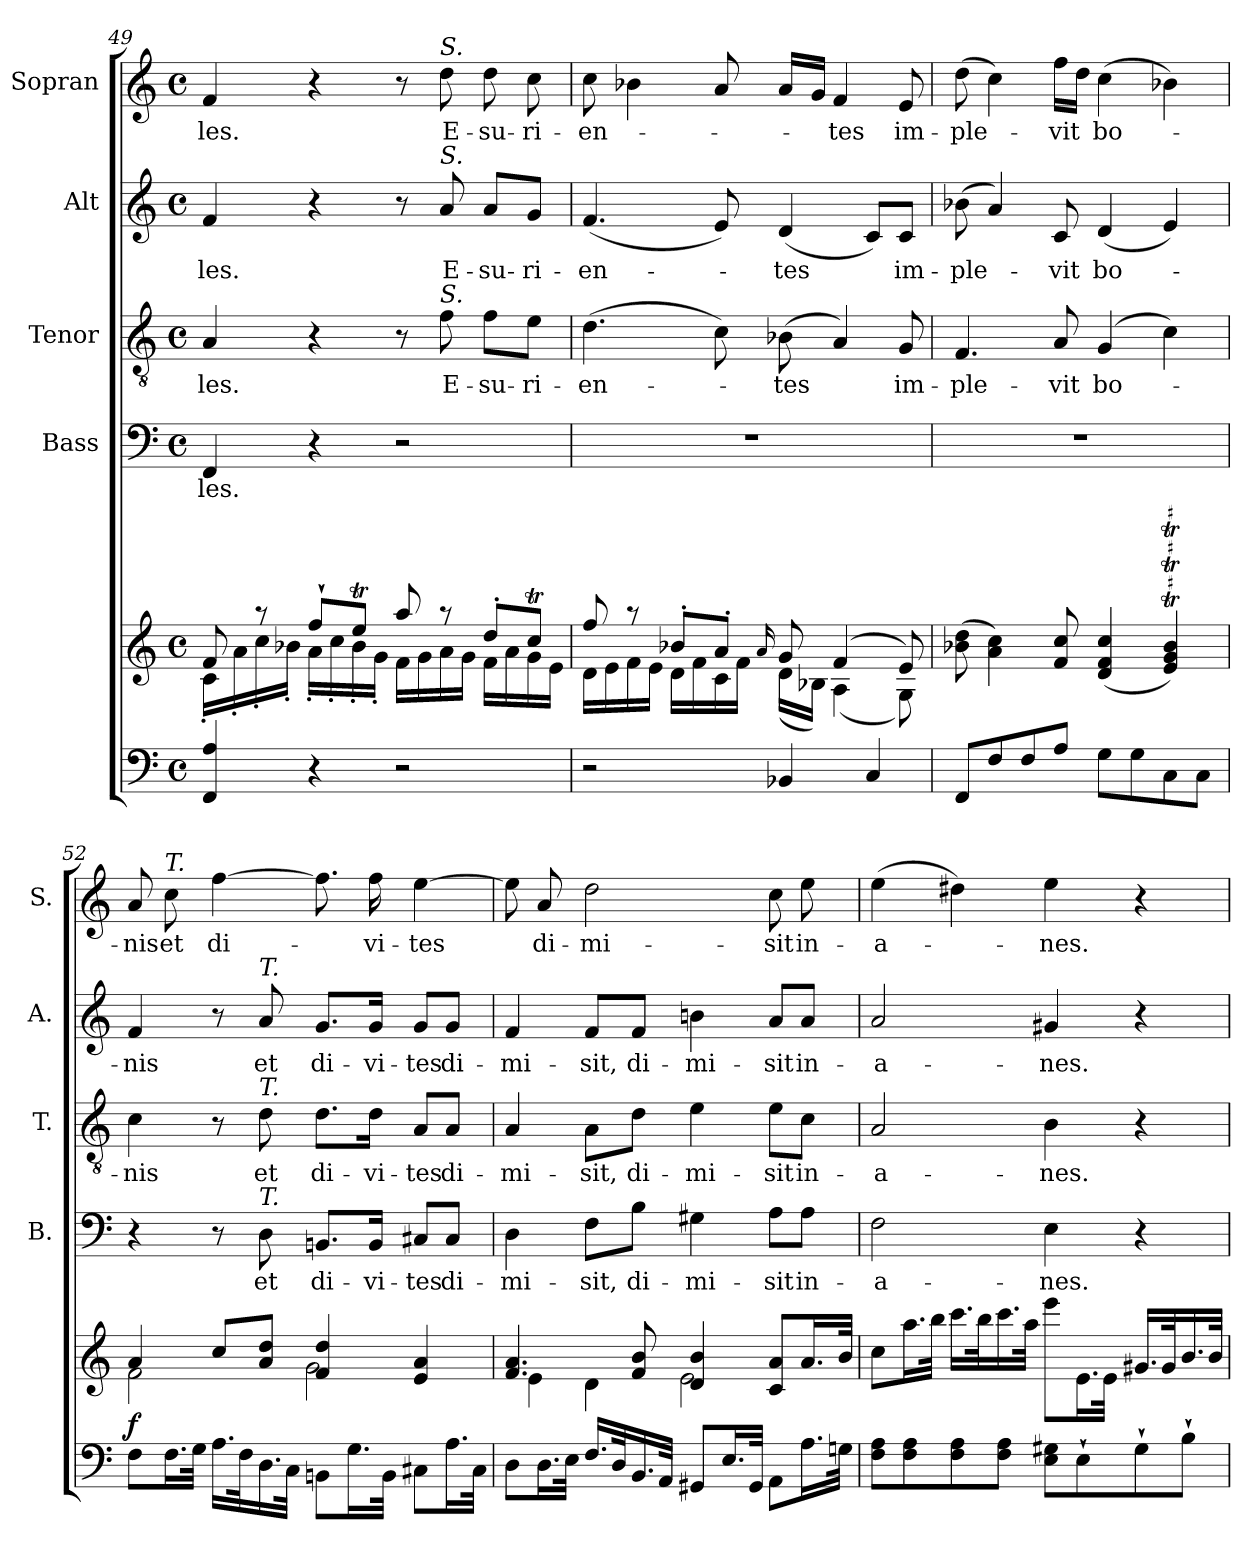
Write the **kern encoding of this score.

**kern	**kern	**dynam	**kern	**text	**kern	**text	**kern	**text	**kern	**text
*part5	*part5	*part5	*part4	*part4	*part3	*part3	*part2	*part2	*part1	*part1
*staff6	*staff5	*staff5/6	*staff4	*staff4	*staff3	*staff3	*staff2	*staff2	*staff1	*staff1
*	*	*	*I"Bass	*	*I"Tenor	*	*I"Alt	*	*I"Sopran	*
*	*	*	*I'B.	*	*I'T.	*	*I'A.	*	*I'S.	*
!!LO:LB:g=z
*clefF4	*clefG2	*	*clefF4	*	*clefGv2	*	*clefG2	*	*clefG2	*
*k[]	*k[]	*	*k[]	*	*k[]	*	*k[]	*	*k[]	*
*C:	*C:	*	*C:	*	*C:	*	*C:	*	*C:	*
*M4/4	*M4/4	*	*M4/4	*	*M4/4	*	*M4/4	*	*M4/4	*
*met(c)	*met(c)	*	*met(c)	*	*met(c)	*	*met(c)	*	*met(c)	*
=49	=49	=49	=49	=49	=49	=49	=49	=49	=49	=49
*	*^	*	*	*	*	*	*	*	*	*
!	!	!	!	!	!LO:LY:b	!	!LO:LY:b	!	!LO:LY:b	!	!LO:LY:b
4FF/ 4A/	8f/	16c'<\LL	.	4FF/	-les.	4A/	-les.	4f/	-les.	4f/	-les.
.	.	16a'<\	.	.	.	.	.	.	.	.	.
.	8rgg	16cc'<\	.	.	.	.	.	.	.	.	.
.	.	16b-X'<\JJ	.	.	.	.	.	.	.	.	.
4r	8ff`>/L	16a'<\LL	.	4r	.	4r	.	4r	.	4r	.
.	.	16cc'<\	.	.	.	.	.	.	.	.	.
.	8eet/J	16b-'<\	.	.	.	.	.	.	.	.	.
.	.	16g'<\JJ	.	.	.	.	.	.	.	.	.
2r	8aa/	16f\LL	.	2r	.	8r	.	8r	.	8r	.
.	.	16g\	.	.	.	.	.	.	.	.	.
!	!	!	!	!	!	!	!	!	!	!LO:TX:a:i:t=S.	!
!	!	!	!	!	!	!	!	!LO:TX:a:i:t=S.	!	!	!
!	!	!	!	!	!	!LO:TX:a:i:t=S.	!	!	!	!	!
!	!	!	!	!	!	!	!LO:LY:b	!	!LO:LY:b	!	!LO:LY:b
.	8rgg	16a\	.	.	.	8f\	E-	8a/	E-	8dd\	E-
.	.	16g\JJ	.	.	.	.	.	.	.	.	.
!	!	!	!	!	!	!	!LO:LY:b	!	!LO:LY:b	!	!LO:LY:b
.	8dd'>/L	16f\LL	.	.	.	8f\L	-su-	8a/L	-su-	8dd\	-su-
.	.	16a\	.	.	.	.	.	.	.	.	.
!	!	!	!	!	!	!	!LO:LY:b	!	!LO:LY:b	!	!LO:LY:b
.	8ccT/J	16g\	.	.	.	8e\J	-ri-	8g/J	-ri-	8cc\	-ri-
.	.	16e\JJ	.	.	.	.	.	.	.	.	.
=50	=50	=50	=50	=50	=50	=50	=50	=50	=50	=50	=50
!	!	!	!	!	!	!	!LO:LY:b	!	!LO:LY:b	!	!LO:LY:b
2r	8ff/	16d\LL	.	1r	.	(>4.d\	-en-	(<4.f/	-en-	8cc\	-en-
.	.	16e\	.	.	.	.	.	.	.	.	.
.	8rgg	16f\	.	.	.	.	.	.	.	4b-X\	.
.	.	16e\JJ	.	.	.	.	.	.	.	.	.
.	8b-X'>/L	16d\LL	.	.	.	.	.	.	.	.	.
.	.	16f\	.	.	.	.	.	.	.	.	.
.	8a'>/J	16c\	.	.	.	8c\)	.	8e/)	.	8a/	.
.	.	16f\JJ	.	.	.	.	.	.	.	.	.
.	16qqa/	.	.	.	.	.	.	.	.	.	.
!	!	!	!	!	!	!	!LO:LY:b	!	!LO:LY:b	!	!
4BB-X/	8g/	(<16d\LL	.	.	.	(>8B-X\	-tes	(<4d/	-tes	16a/LL	.
.	.	16B-X\JJ)	.	.	.	.	.	.	.	16g/JJ	.
!	!	!	!	!	!	!	!	!	!	!	!LO:LY:b
.	(4f/	(<4A\	.	.	.	4A/)	.	.	.	4f/	-tes
4C/	.	.	.	.	.	.	.	8c/L)	.	.	.
!	!	!	!	!	!	!	!LO:LY:b	!	!LO:LY:b	!	!LO:LY:b
.	8e/)	8G\)	.	.	.	8G/	im-	8c/J	im-	8e/	im-
=51	=51	=51	=51	=51	=51	=51	=51	=51	=51	=51	=51
!	!	!	!	!	!	!	!LO:LY:b	!	!LO:LY:b	!	!LO:LY:b
*	*v	*v	*	*	*	*	*	*	*	*	*
8FF/L	(>8b-X\ 8dd\	.	1r	.	4.F/	-ple-	(>8b-X\	-ple-	(>8dd\	-ple-
8F/	4a\ 4cc\)	.	.	.	.	.	4a/)	.	4cc\)	.
8F/	.	.	.	.	.	.	.	.	.	.
!	!	!	!	!	!	!LO:LY:b	!	!LO:LY:b	!	!LO:LY:b
8A/J	8f/ 8cc/	.	.	.	8A/	-vit	8c/	-vit	16ff\LL	-vit
.	.	.	.	.	.	.	.	.	16dd\JJ	.
!	!	!	!	!	!	!LO:LY:b	!	!LO:LY:b	!	!LO:LY:b
8G\L	(<4d/ 4f/ 4cc/	.	.	.	(4G/	bo-	(<4d/	bo-	(>4cc\	bo-
8G\	.	.	.	.	.	.	.	.	.	.
8C\	4e/T 4g/T 4b-/T)	.	.	.	4c\)	.	4e/)	.	4b-X\)	.
8C\J	.	.	.	.	.	.	.	.	.	.
!!LO:PB:g=z
=52	=52	=52	=52	=52	=52	=52	=52	=52	=52	=52
*	*^	*	*	*	*	*	*	*	*	*
!	!	!	!LO:DY:a=2	!	!	!	!LO:LY:b	!	!LO:LY:b	!	!LO:LY:b
8F\L	4a/	2f\	f	4r	.	4c\	-nis	4f/	-nis	8a/	-nis
!	!	!	!	!	!	!	!	!	!	!LO:TX:a:i:t=T.	!
!	!	!	!	!	!	!	!	!	!	!	!LO:LY:b
16.F\L	.	.	.	.	.	.	.	.	.	8cc\	et
32G\JJk	.	.	.	.	.	.	.	.	.	.	.
!	!	!	!	!	!	!	!	!	!	!	!LO:LY:b
16.A\LL	8cc/L	.	.	8r	.	8r	.	8r	.	[4ff\	di-
32F\k	.	.	.	.	.	.	.	.	.	.	.
!	!	!	!	!	!	!	!	!LO:TX:a:i:t=T.	!	!	!
!	!	!	!	!	!	!LO:TX:a:i:t=T.	!	!	!	!	!
!	!	!	!	!LO:TX:a:i:t=T.	!	!	!	!	!	!	!
!	!	!	!	!	!LO:LY:b	!	!LO:LY:b	!	!LO:LY:b	!	!
16.D\	8a/ 8dd/J	.	.	8D\	et	8d\	et	8a/	et	.	.
32C\JJk	.	.	.	.	.	.	.	.	.	.	.
!	!	!	!	!	!LO:LY:b	!	!LO:LY:b	!	!LO:LY:b	!	!
8BBn\L	4f/ 4dd/	2g\	.	8.BBn/L	di-	8.d\L	di-	8.g/L	di-	8.ff\]	.
16.G\L	.	.	.	.	.	.	.	.	.	.	.
!	!	!	!	!	!LO:LY:b	!	!LO:LY:b	!	!LO:LY:b	!	!LO:LY:b
.	.	.	.	16BB/Jk	-vi-	16d\Jk	-vi-	16g/Jk	-vi-	16ff\	-vi-
32BB\JJk	.	.	.	.	.	.	.	.	.	.	.
!	!	!	!	!	!LO:LY:b	!	!LO:LY:b	!	!LO:LY:b	!	!LO:LY:b
8C#X\L	4e/ 4a/	.	.	8C#X/L	-tes	8A/L	-tes	8g/L	-tes	[4ee\	-tes
!	!	!	!	!	!LO:LY:b	!	!LO:LY:b	!	!LO:LY:b	!	!
16.A\L	.	.	.	8C#/J	di-	8A/J	di-	8g/J	di-	.	.
32C#\JJk	.	.	.	.	.	.	.	.	.	.	.
=53	=53	=53	=53	=53	=53	=53	=53	=53	=53	=53	=53
!	!	!	!	!	!LO:LY:b	!	!LO:LY:b	!	!LO:LY:b	!	!
8D\L	4.f/ 4.a/	4e\	.	4D\	-mi-	4A/	-mi-	4f/	-mi-	8ee\]	.
!	!	!	!	!	!	!	!	!	!	!	!LO:LY:b
16.D\L	.	.	.	.	.	.	.	.	.	8a/	di-
32E\JJk	.	.	.	.	.	.	.	.	.	.	.
!	!	!	!	!	!LO:LY:b	!	!LO:LY:b	!	!LO:LY:b	!	!LO:LY:b
16.F/LL	.	4d\	.	8F\L	-sit,	8A\L	-sit,	8f/L	-sit,	2dd\	-mi-
32D/k	.	.	.	.	.	.	.	.	.	.	.
!	!	!	!	!	!LO:LY:b	!	!LO:LY:b	!	!LO:LY:b	!	!
16.BB/	8f/ 8b/	.	.	8B\J	di-	8d\J	di-	8f/J	di-	.	.
32AA/JJk	.	.	.	.	.	.	.	.	.	.	.
!	!	!	!	!	!LO:LY:b	!	!LO:LY:b	!	!LO:LY:b	!	!
8GG#X/L	4d/ 4b/	2e\	.	4G#X\	-mi-	4e\	-mi-	4bn\	-mi-	.	.
16.E/L	.	.	.	.	.	.	.	.	.	.	.
32GG#/JJk	.	.	.	.	.	.	.	.	.	.	.
!	!	!	!	!	!LO:LY:b	!	!LO:LY:b	!	!LO:LY:b	!	!LO:LY:b
8AA\L	8c/ 8a/L	.	.	8A\L	-sit	8e\L	-sit	8a/L	-sit	8cc\	-sit
!	!	!	!	!	!LO:LY:b	!	!LO:LY:b	!	!LO:LY:b	!	!LO:LY:b
16.A\L	16.a/L	.	.	8A\J	in-	8c\J	in-	8a/J	in-	8ee\	in-
32Gn\JJk	32b/JJk	.	.	.	.	.	.	.	.	.	.
*	*v	*v	*	*	*	*	*	*	*	*	*
=54	=54	=54	=54	=54	=54	=54	=54	=54	=54	=54
!	!	!	!	!LO:LY:b	!	!LO:LY:b	!	!LO:LY:b	!	!LO:LY:b
8F\ 8A\L	8cc\L	.	2F\	-a-	2A/	-a-	2a/	-a-	(>4ee\	-a-
8F\ 8A\	16.aa\L	.	.	.	.	.	.	.	.	.
.	32bb\JJk	.	.	.	.	.	.	.	.	.
8F\ 8A\	16.ccc\LL	.	.	.	.	.	.	.	4dd#X\)	.
.	32bb\k	.	.	.	.	.	.	.	.	.
8F\ 8A\J	16.ccc\	.	.	.	.	.	.	.	.	.
.	32aa\JJk	.	.	.	.	.	.	.	.	.
!	!	!	!	!LO:LY:b	!	!LO:LY:b	!	!LO:LY:b	!	!LO:LY:b
8E\ 8G#X\L	8eee\L	.	4E\	-nes.	4B\	-nes.	4g#X/	-nes.	4ee\	-nes.
8E`>\	16.e\L	.	.	.	.	.	.	.	.	.
.	32e\JJk	.	.	.	.	.	.	.	.	.
8G#`>\	16.g#X/LL	.	4r	.	4r	.	4r	.	4r	.
.	32g#/k	.	.	.	.	.	.	.	.	.
8B`>\J	16.b/	.	.	.	.	.	.	.	.	.
.	32b/JJk	.	.	.	.	.	.	.	.	.
=	=	=	=	=	=	=	=	=	=	=
*-	*-	*-	*-	*-	*-	*-	*-	*-	*-	*-
